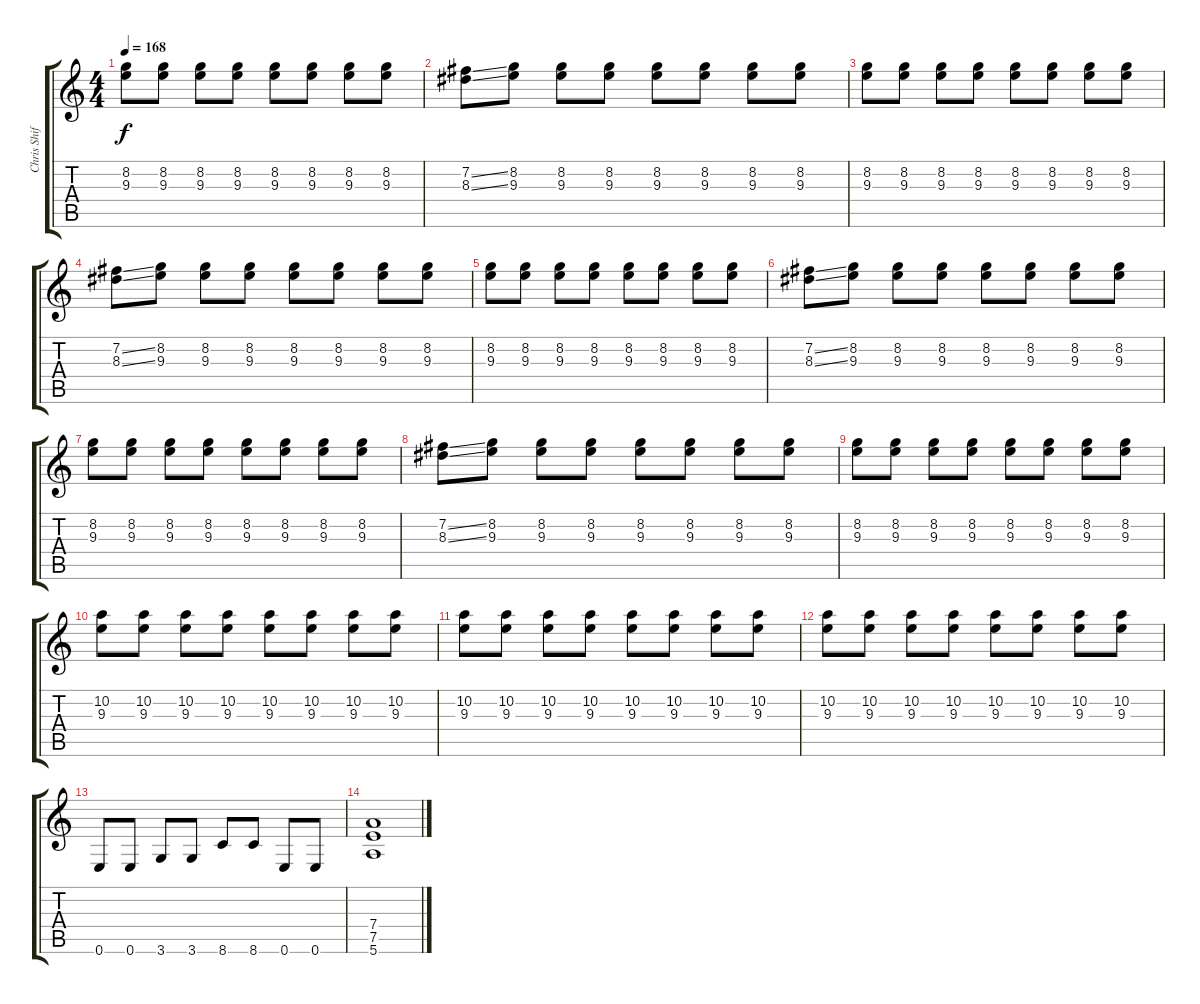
\track ("Chris Shiflett #2" "Chris Shif") {instrument overdrivenguitar}
\staff {score tabs}
\tuning (E4 B3 G3 D3 A2 E2) {hide}
\ts (4 4)
\tempo 168
\clef g2
\ks c
(8.2 9.3).8{dy f} (8.2 9.3).8 (8.2 9.3).8 (8.2 9.3).8 (8.2 9.3).8 (8.2 9.3).8 (8.2 9.3).8 (8.2 9.3).8 |
(7.2{ss} 8.3{ss}).8 (8.2 9.3).8 (8.2 9.3).8 (8.2 9.3).8 (8.2 9.3).8 (8.2 9.3).8 (8.2 9.3).8 (8.2 9.3).8 |
(8.2 9.3).8 (8.2 9.3).8 (8.2 9.3).8 (8.2 9.3).8 (8.2 9.3).8 (8.2 9.3).8 (8.2 9.3).8 (8.2 9.3).8 |
(7.2{ss} 8.3{ss}).8 (8.2 9.3).8 (8.2 9.3).8 (8.2 9.3).8 (8.2 9.3).8 (8.2 9.3).8 (8.2 9.3).8 (8.2 9.3).8 |
(8.2 9.3).8 (8.2 9.3).8 (8.2 9.3).8 (8.2 9.3).8 (8.2 9.3).8 (8.2 9.3).8 (8.2 9.3).8 (8.2 9.3).8 |
(7.2{ss} 8.3{ss}).8 (8.2 9.3).8 (8.2 9.3).8 (8.2 9.3).8 (8.2 9.3).8 (8.2 9.3).8 (8.2 9.3).8 (8.2 9.3).8 |
(8.2 9.3).8 (8.2 9.3).8 (8.2 9.3).8 (8.2 9.3).8 (8.2 9.3).8 (8.2 9.3).8 (8.2 9.3).8 (8.2 9.3).8 |
(7.2{ss} 8.3{ss}).8 (8.2 9.3).8 (8.2 9.3).8 (8.2 9.3).8 (8.2 9.3).8 (8.2 9.3).8 (8.2 9.3).8 (8.2 9.3).8 |
(8.2 9.3).8 (8.2 9.3).8 (8.2 9.3).8 (8.2 9.3).8 (8.2 9.3).8 (8.2 9.3).8 (8.2 9.3).8 (8.2 9.3).8 |
(10.2 9.3).8 (10.2 9.3).8 (10.2 9.3).8 (10.2 9.3).8 (10.2 9.3).8 (10.2 9.3).8 (10.2 9.3).8 (10.2 9.3).8 |
(10.2 9.3).8 (10.2 9.3).8 (10.2 9.3).8 (10.2 9.3).8 (10.2 9.3).8 (10.2 9.3).8 (10.2 9.3).8 (10.2 9.3).8 |
(10.2 9.3).8 (10.2 9.3).8 (10.2 9.3).8 (10.2 9.3).8 (10.2 9.3).8 (10.2 9.3).8 (10.2 9.3).8 (10.2 9.3).8 |
0.6.8 0.6.8 3.6.8 3.6.8 8.6.8 8.6.8 0.6.8 0.6.8 |
(7.4 7.5 5.6).1
